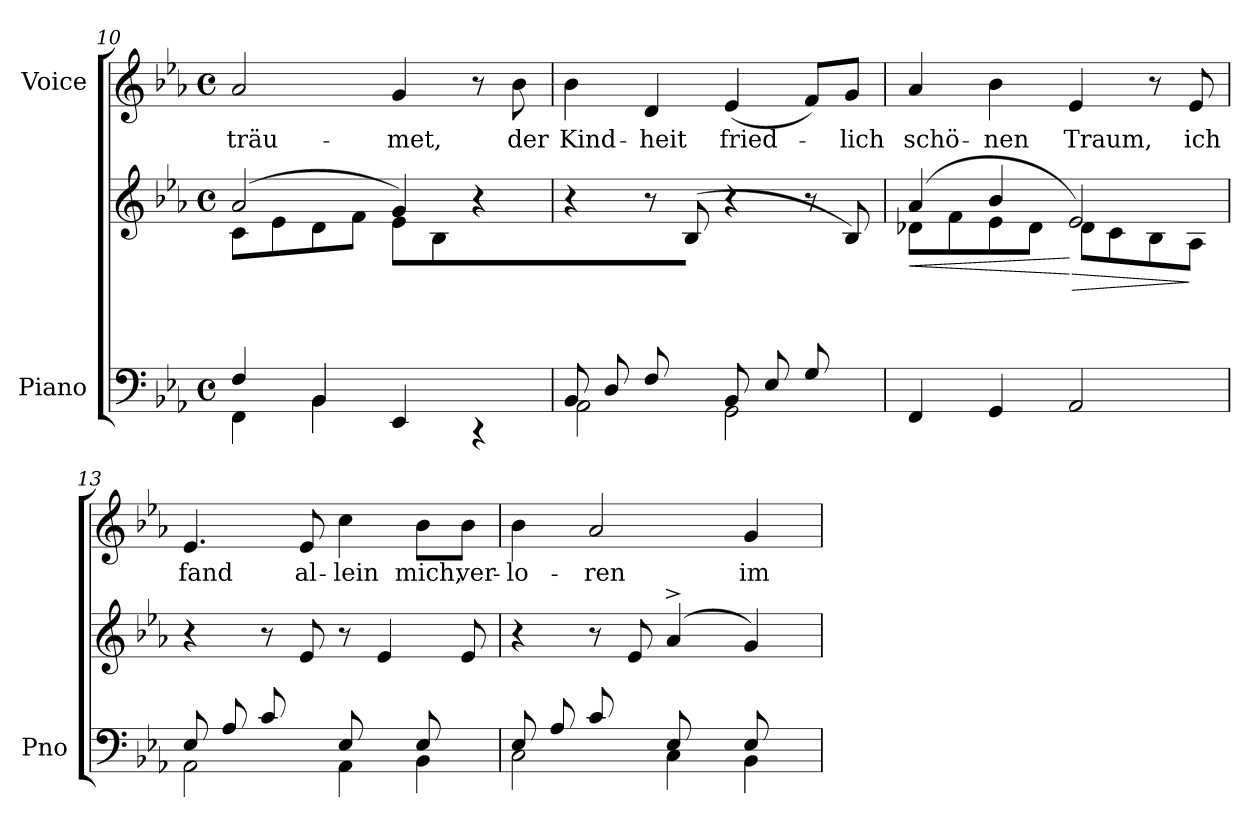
**kern	**kern	**dynam	**kern	**text
*part2	*part2	*part2	*part1	*part1
*staff3	*staff2	*staff2/3	*staff1	*staff1
*I"Piano	*	*	*I"Voice	*
*I'Pno	*	*	*	*
*clefF4	*clefG2	*	*clefG2	*
*k[b-e-a-]	*k[b-e-a-]	*	*k[b-e-a-]	*
*M4/4	*M4/4	*	*M4/4	*
*met(c)	*met(c)	*	*met(c)	*
=10	=10	=10	=10	=10
*^	*^	*	*	*
*	*^	*	*	*	*	*
2.ryy	4F/	4FF\	(2a-/	8c\L	.	2a-/	-träu-
.	.	.	.	8e-\	.	.	.
.	4BB-/	4BB-\	.	8d\	.	.	.
.	.	.	.	8f\J	.	.	.
.	4EE-/	2ryy	4g/)	8e-\L	.	4g/	-met,
.	.	.	.	8B-\	.	.	.
8G/	4r	.	4r	4ryy	.	8r	.
8E-/J	.	.	.	.	.	8b-\	der
*	*v	*v	*	*	*	*	*
=11	=11	=11	=11	=11	=11	=11
(8BB-/L	2AA-\	4r	4.ryy	.	4b-\	Kind-
8D/	.	.	.	.	.	.
8F/	.	8r	.	.	4d/	-heit
8ryy	.	(8B-/	8B-\J	.	.	.
8BB-/L	2GG\	4r	4.ryy	.	(4e-/	fried-
8E-/	.	.	.	.	.	.
8G/	.	8r	.	.	8f/L)	.
8ryy	.	8B-/	8B-\J)	.	8g/J	-lich
*v	*v	*	*	*	*	*
=12	=12	=12	=12	=12	=12
!	!	!	!LO:HP:b	!	!
4FF/	(4a-/	8d-X\L	<	4a-/	schö-
.	.	8f\	.	.	.
4GG/	4b-/	8e-\	.	4b-\	-nen
.	.	8d-\J	.	.	.
!	!	!	!LO:HP:n=1:b	!	!
2AA-/	2e-/)	8d-\L	[ >	4e-/	Traum,
.	.	8c\	.	.	.
.	.	8B-\	.	8r	.
.	.	8A-\J	]	8e-/	ich
=13	=13	=13	=13	=13	=13
*^	*	*	*	*	*
8E-/L	2AA-\	4r	4.ryy	.	4.e-/	fand
8A-/	.	.	.	.	.	.
8c/	.	8r	.	.	.	.
8ryy	.	8e-/	8e-\J	.	8e-/	al-
8E-/L	4AA-\	8r	8ryy	.	4cc\	-lein
8ryy	.	4e-/	8e-\	.	.	.
8E-/	4BB-\	.	8ryy	.	8b-\L	mich,
8ryy	.	8e-/	8e-\J	.	8b-\J	ver-
=14	=14	=14	=14	=14	=14	=14
8E-/L	2C\	4r	4.ryy	.	4b-\	-lo-
8A-/	.	.	.	.	.	.
8c/	.	8r	.	.	2a-/	-ren
8ryy	.	8e-/	8e-\J	.	.	.
8E-/L	4C\	(>4a-^>/	8ryy	.	.	.
8ryy	.	.	8e-\	.	.	.
8E-/	4BB-\	4g/)	8ryy	.	4g/	im
8ryy	.	.	8e-\J	.	.	.
*v	*v	*	*	*	*	*
*	*v	*v	*	*	*
=	=	=	=	=
*-	*-	*-	*-	*-
